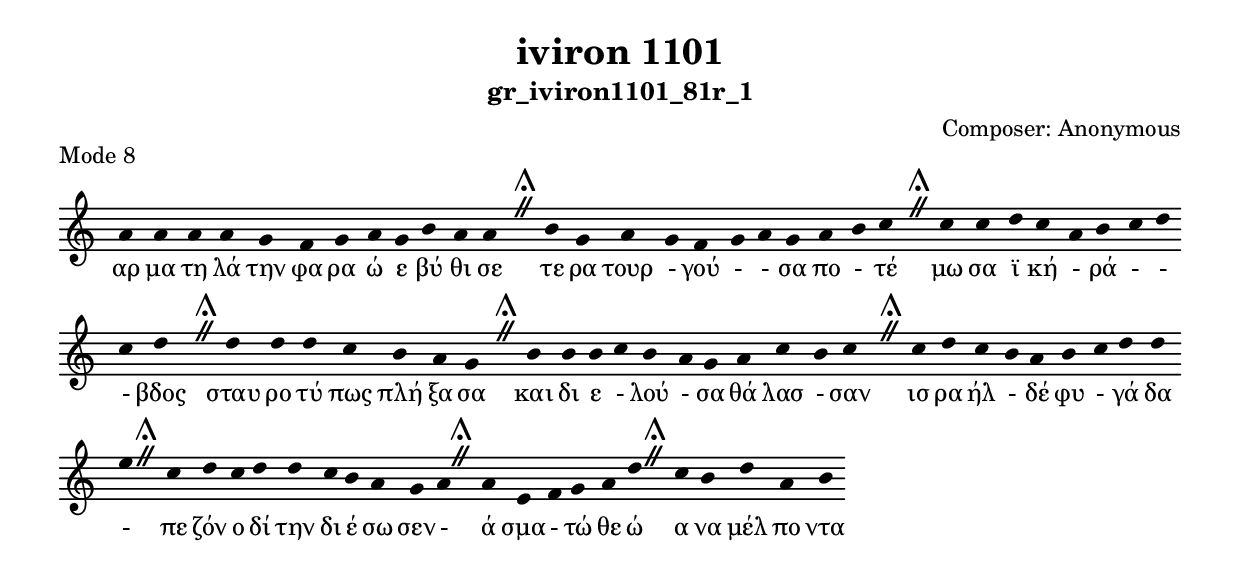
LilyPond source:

\include "gregorian.ly"

	\header {
 	  title = "iviron 1101"
	  subtitle = "gr_iviron1101_81r_1"
	  composer = "Composer: Αnonymous"
	  piece = "Mode 8"
	}

	chant = {
	  a'4 a'4 a'4 a'4 g'4 f'4 g'4 a'4 g'4 b'4 a'4 a'4 \divisioMaior
 b'4 g'4 a'4 g'4 f'4 g'4 a'4 g'4 a'4 b'4 c''4 \divisioMaior
 c''4 c''4 d''4 c''4 a'4 b'4 c''4 d''4 c''4 d''4 \divisioMaior
 d''4 d''4 d''4 c''4 b'4 a'4 g'4 \divisioMaior
 b'4 b'4 b'4 c''4 b'4 a'4 g'4 a'4 c''4 b'4 c''4 \divisioMaior
 c''4 d''4 c''4 b'4 a'4 b'4 c''4 d''4 d''4 e''4 \divisioMaior
 c''4 d''4 c''4 d''4 d''4 c''4 b'4 a'4 g'4 a'4 \divisioMaior
 a'4 e'4 f'4 g'4 a'4 d''4 \divisioMaior
 c''4 b'4 d''4 a'4 b'4\finalis
	}

	verba = \lyricmode {αρ μα τη λά την φα ρα ώ ε βύ θι σε 
τε ρα τουρ - γού -  - σα πο - τέ 
μω σα ϊ κή - ρά -  -  - βδος 
σταυ ρο τύ πως πλή ξα σα 
και δι ε - λού - σα θά λασ - σαν 
ισ ρα ήλ - δέ φυ - γά δα - 
πε ζόν ο δί την δι έ σω σεν - 
ά σμα - τώ θε ώ 
α να μέλ πο ντα 
	}


	\score {
	  \new Staff <<
	  \new Voice = "melody" \chant
	  \new Lyrics = "one" \lyricsto melody \verba
	  >>
	  \layout {
	    \context {
	      \Staff
	      \remove "Time_signature_engraver"
	      \remove "Bar_engraver"
	    }
	    \context {
	      \Voice
	      \remove "Stem_engraver"
	    }
	  }
	}